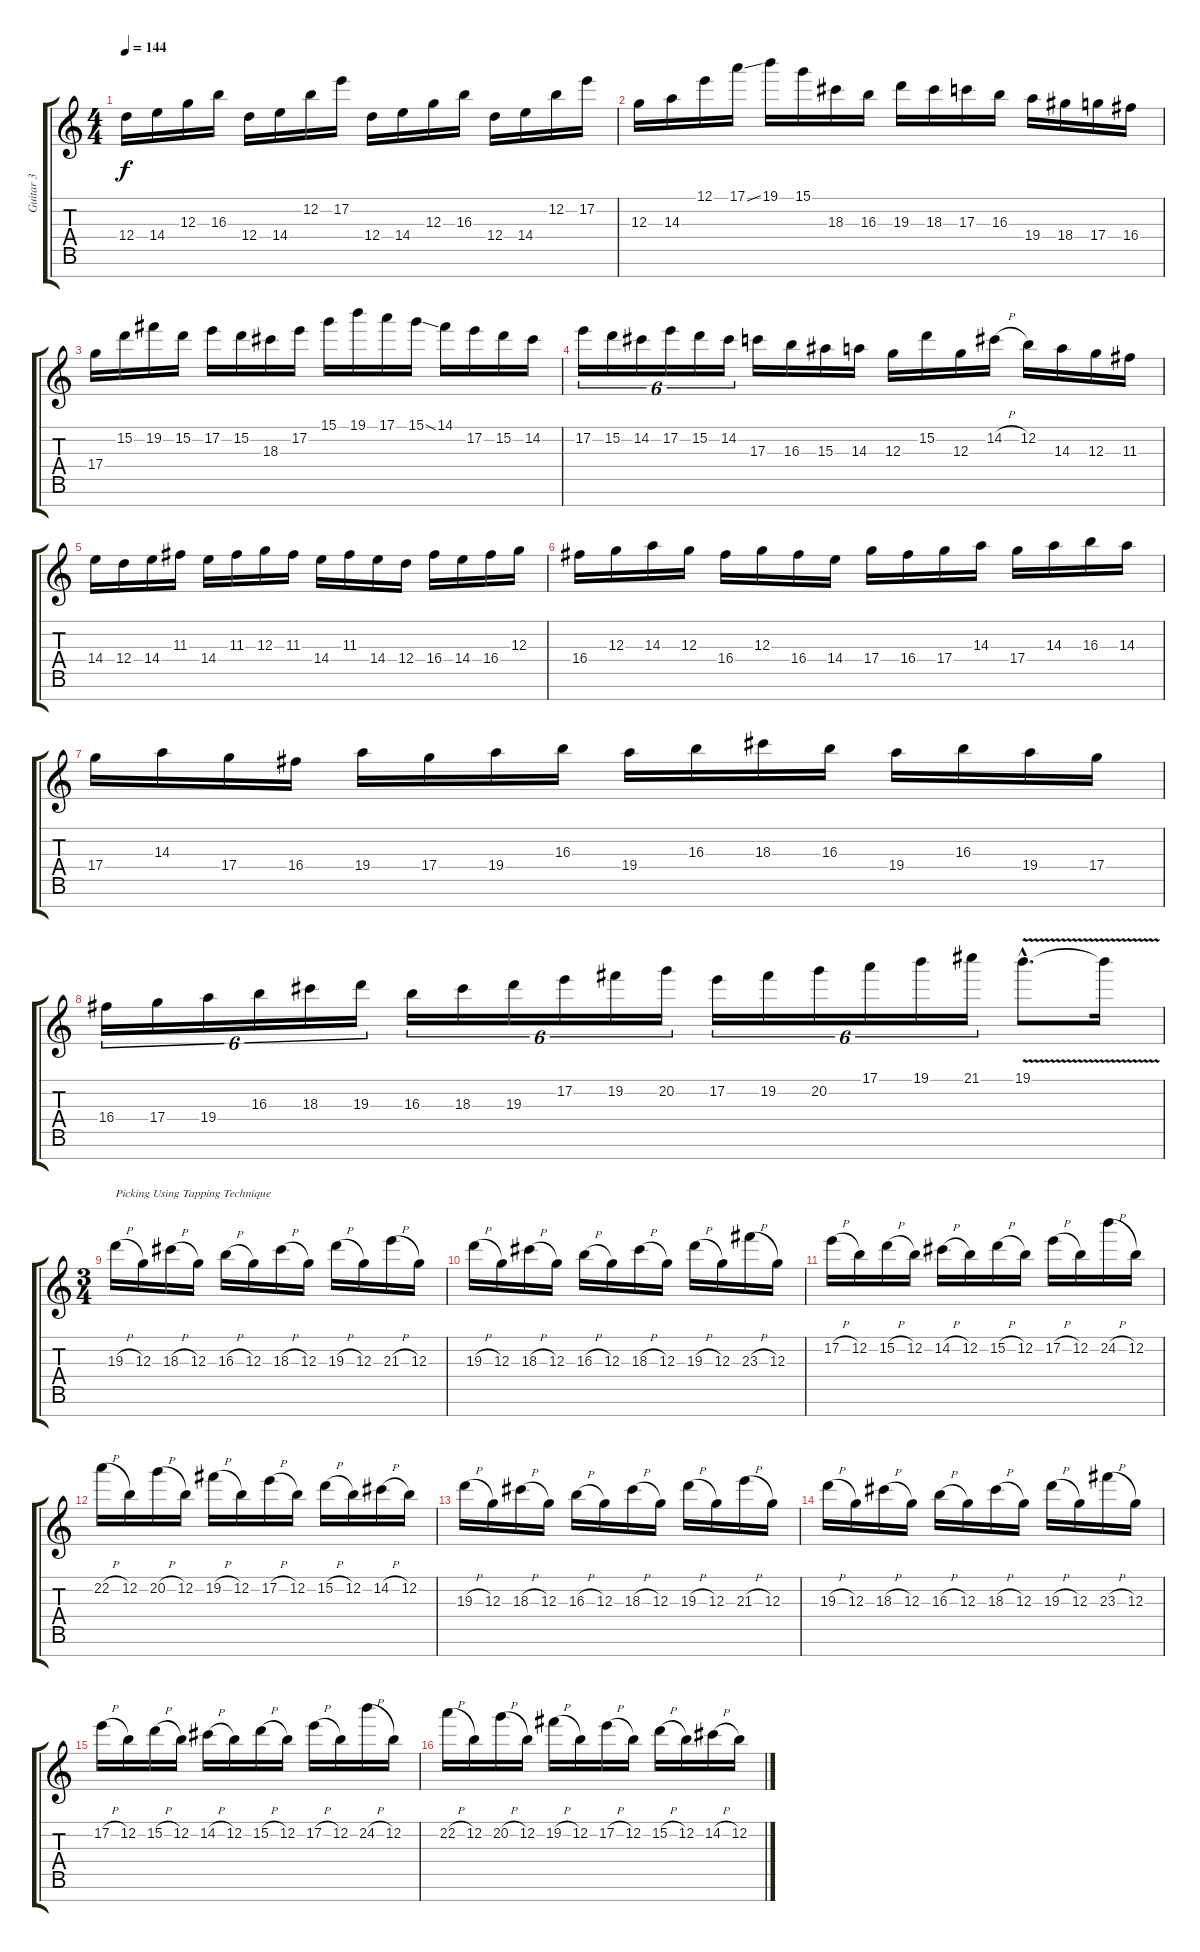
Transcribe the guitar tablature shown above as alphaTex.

\track ("Guitar 3" "Guitar 3") {instrument distortionguitar}
\staff {score tabs}
\tuning (E4 B3 G3 D3 A2 E2 B1) {hide}
\ts (4 4)
\tempo 144
\clef g2
\ks c
12.4.16{dy f} 14.4.16 12.3.16 16.3.16 12.4.16 14.4.16 12.2.16 17.2.16 12.4.16 14.4.16 12.3.16 16.3.16 12.4.16 14.4.16 12.2.16 17.2.16 |
12.3.16 14.3.16 12.1.16 17.1{ss}.16 19.1.16 15.1.16 18.3.16 16.3.16 19.3.16 18.3.16 17.3.16 16.3.16 19.4.16 18.4.16 17.4.16 16.4.16 |
17.4.16 15.2.16 19.2.16 15.2.16 17.2.16 15.2.16 18.3.16 17.2.16 15.1.16 19.1.16 17.1.16 15.1{ss}.16 14.1.16 17.2.16 15.2.16 14.2.16 |
17.2.16{tu (6 4)} 15.2.16{tu (6 4)} 14.2.16{tu (6 4)} 17.2.16{tu (6 4)} 15.2.16{tu (6 4)} 14.2.16{tu (6 4)} 17.3.16 16.3.16 15.3.16 14.3.16 12.3.16 15.2.16 12.3.16 14.2{h}.16 12.2.16 14.3.16 12.3.16 11.3.16 |
14.4.16 12.4.16 14.4.16 11.3.16 14.4.16 11.3.16 12.3.16 11.3.16 14.4.16 11.3.16 14.4.16 12.4.16 16.4.16 14.4.16 16.4.16 12.3.16 |
16.4.16 12.3.16 14.3.16 12.3.16 16.4.16 12.3.16 16.4.16 14.4.16 17.4.16 16.4.16 17.4.16 14.3.16 17.4.16 14.3.16 16.3.16 14.3.16 |
17.4.16 14.3.16 17.4.16 16.4.16 19.4.16 17.4.16 19.4.16 16.3.16 19.4.16 16.3.16 18.3.16 16.3.16 19.4.16 16.3.16 19.4.16 17.4.16 |
16.4.16{tu (6 4)} 17.4.16{tu (6 4)} 19.4.16{tu (6 4)} 16.3.16{tu (6 4)} 18.3.16{tu (6 4)} 19.3.16{tu (6 4)} 16.3.16{tu (6 4)} 18.3.16{tu (6 4)} 19.3.16{tu (6 4)} 17.2.16{tu (6 4)} 19.2.16{tu (6 4)} 20.2.16{tu (6 4)} 17.2.16{tu (6 4)} 19.2.16{tu (6 4)} 20.2.16{tu (6 4)} 17.1.16{tu (6 4)} 19.1.16{tu (6 4)} 21.1.16{tu (6 4)} 19.1{v hac}.8{d} 19.1{t}.16 |
\ts (3 4)
19.3{h}.16{txt "Picking Using Tapping Technique" volume 14} 12.3.16 18.3{h}.16 12.3.16 16.3{h}.16 12.3.16 18.3{h}.16 12.3.16 19.3{h}.16 12.3.16 21.3{h}.16 12.3.16 |
19.3{h}.16 12.3.16 18.3{h}.16 12.3.16 16.3{h}.16 12.3.16 18.3{h}.16 12.3.16 19.3{h}.16 12.3.16 23.3{h}.16 12.3.16 |
17.2{h}.16 12.2.16 15.2{h}.16 12.2.16 14.2{h}.16 12.2.16 15.2{h}.16 12.2.16 17.2{h}.16 12.2.16 24.2{h}.16 12.2.16 |
22.2{h}.16 12.2.16 20.2{h}.16 12.2.16 19.2{h}.16 12.2.16 17.2{h}.16 12.2.16 15.2{h}.16 12.2.16 14.2{h}.16 12.2.16 |
19.3{h}.16 12.3.16 18.3{h}.16 12.3.16 16.3{h}.16 12.3.16 18.3{h}.16 12.3.16 19.3{h}.16 12.3.16 21.3{h}.16 12.3.16 |
19.3{h}.16 12.3.16 18.3{h}.16 12.3.16 16.3{h}.16 12.3.16 18.3{h}.16 12.3.16 19.3{h}.16 12.3.16 23.3{h}.16 12.3.16 |
17.2{h}.16 12.2.16 15.2{h}.16 12.2.16 14.2{h}.16 12.2.16 15.2{h}.16 12.2.16 17.2{h}.16 12.2.16 24.2{h}.16 12.2.16 |
22.2{h}.16 12.2.16 20.2{h}.16 12.2.16 19.2{h}.16 12.2.16 17.2{h}.16 12.2.16 15.2{h}.16 12.2.16 14.2{h}.16 12.2.16
